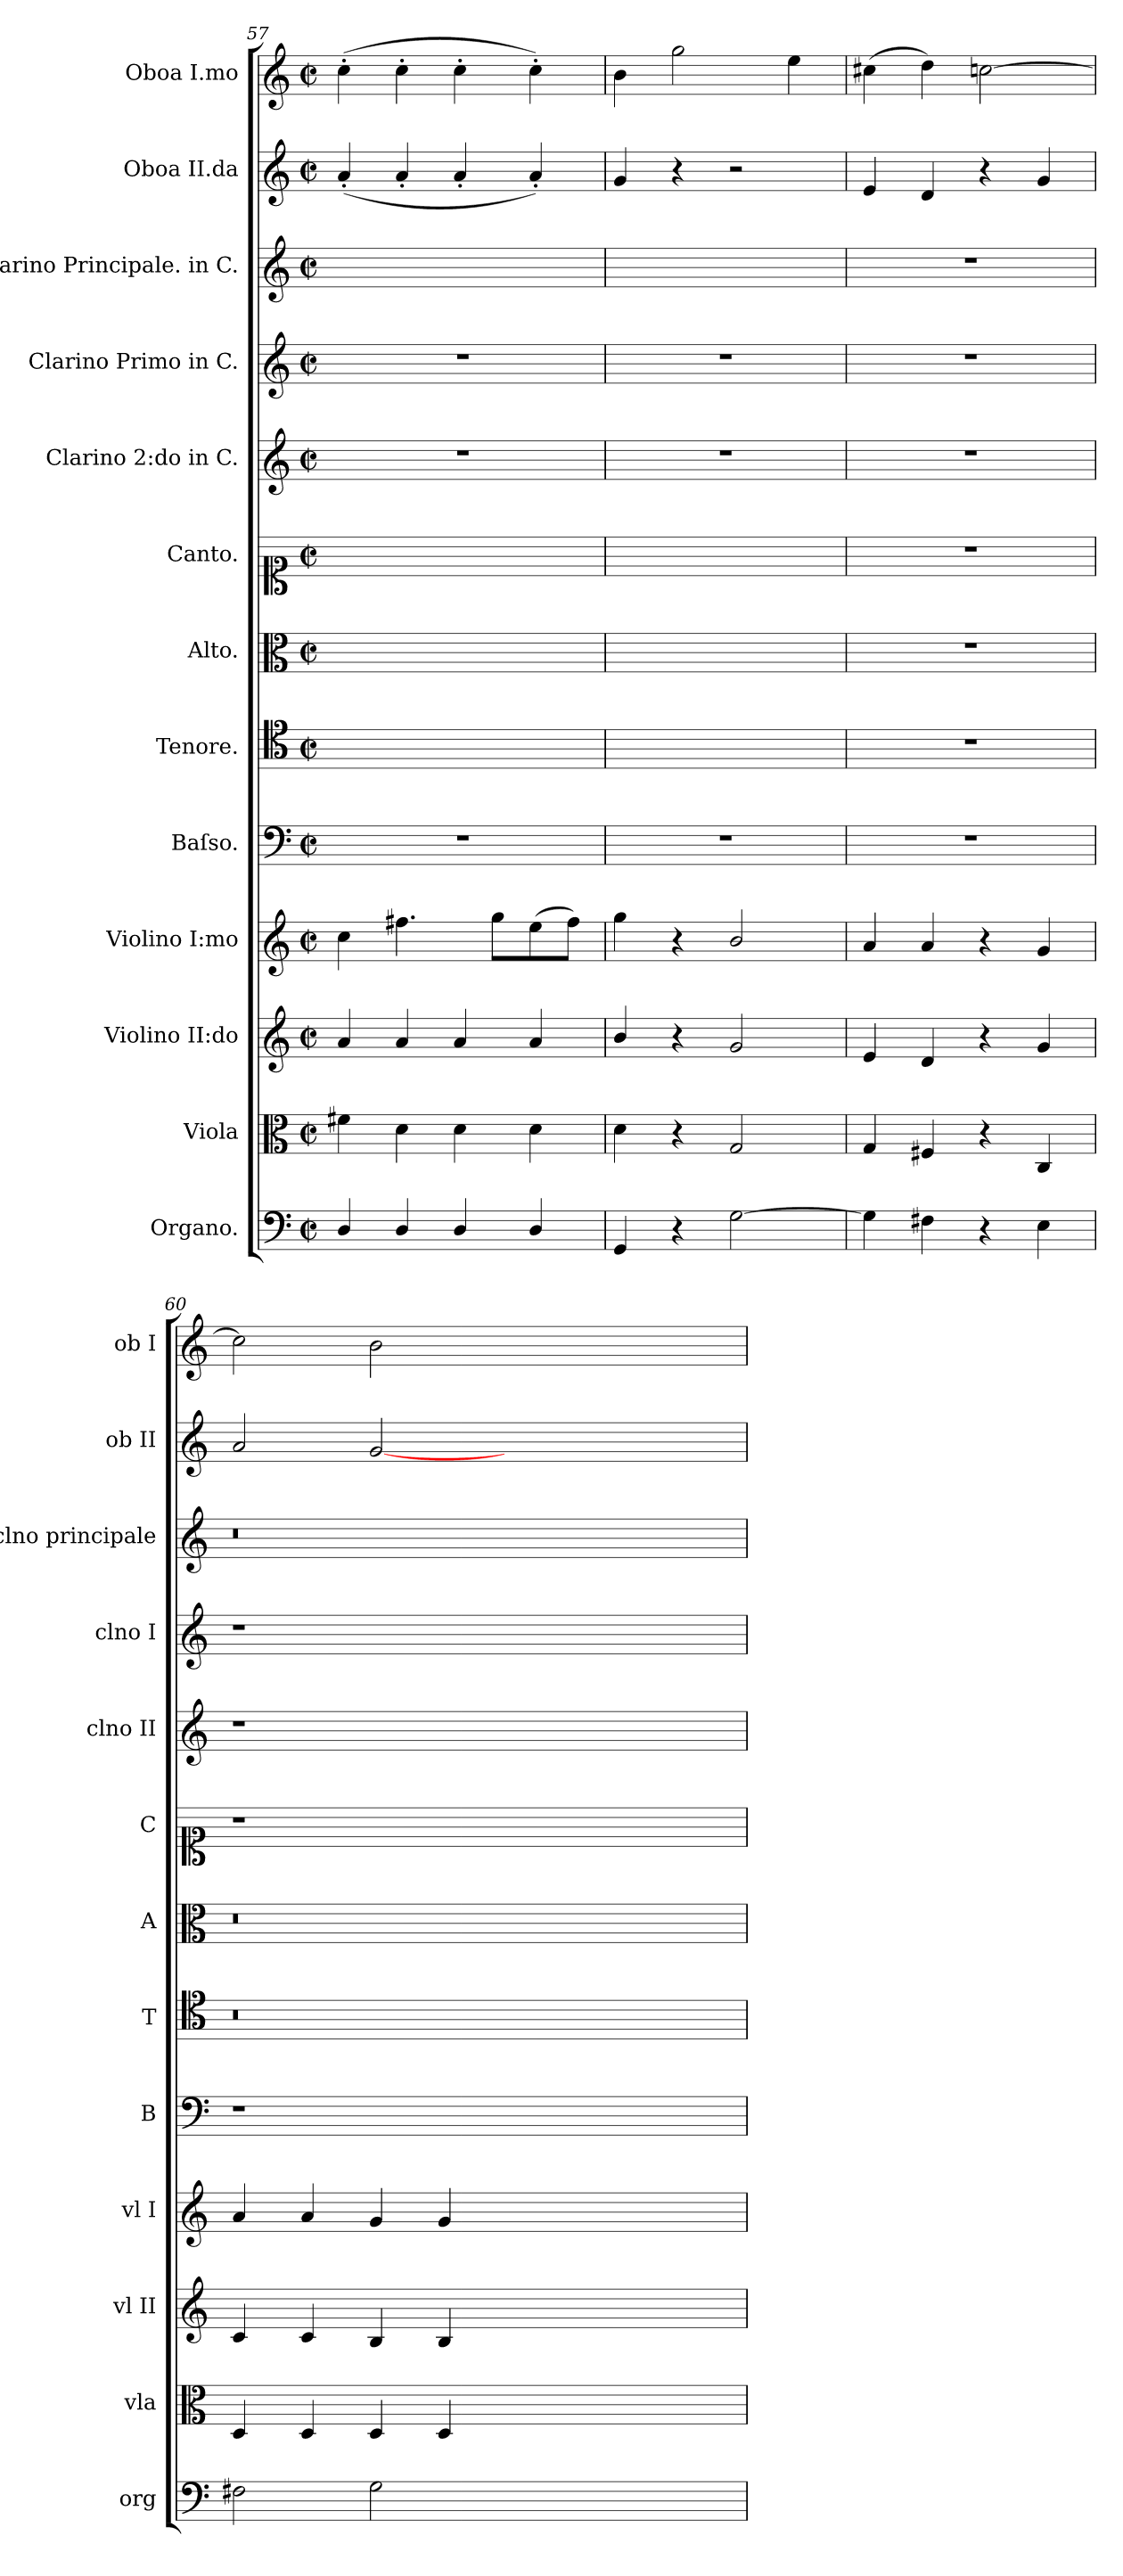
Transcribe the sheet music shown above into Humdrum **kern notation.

**kern	**kern	**kern	**kern	**kern	**kern	**kern	**kern	**kern	**kern	**kern	**kern	**kern
*part13	*part12	*part11	*part10	*part9	*part8	*part7	*part6	*part5	*part4	*part3	*part2	*part1
*staff13	*staff12	*staff11	*staff10	*staff9	*staff8	*staff7	*staff6	*staff5	*staff4	*staff3	*staff2	*staff1
*I"Organo.	*I"Viola	*I"Violino II:do	*I"Violino I:mo	*I"Baſso.	*I"Tenore.	*I"Alto.	*I"Canto.	*I"Clarino 2:do in C.	*I"Clarino Primo in C.	*I"Clarino Principale. in C.	*I"Oboa II.da	*I"Oboa I.mo
*I'org	*I'vla	*I'vl II	*I'vl I	*I'B	*I'T	*I'A	*I'C	*I'clno II	*I'clno I	*I'clno principale	*I'ob II	*I'ob I
*clefF4	*clefC3	*clefG2	*clefG2	*clefF4	*clefC4	*clefC3	*clefC1	*clefG2	*clefG2	*clefG2	*clefG2	*clefG2
*k[]	*k[]	*k[]	*k[]	*k[]	*k[]	*k[]	*k[]	*k[]	*k[]	*k[]	*k[]	*k[]
*M2/2	*M2/2	*M2/2	*M2/2	*M2/2	*M2/2	*M2/2	*M2/2	*M2/2	*M2/2	*M2/2	*M2/2	*M2/2
*met(c|)	*met(c|)	*met(c|)	*met(c|)	*met(c|)	*met(c|)	*met(c|)	*met(c|)	*met(c|)	*met(c|)	*met(c|)	*met(c|)	*met(c|)
=57	=57	=57	=57	=57	=57	=57	=57	=57	=57	=57	=57	=57
4D/	4f#X\	4a/	4cc\	1r	1ryy	1ryy	1ryy	1r	1r	1ryy	(4a'/	(4cc'\
4D/	4d\	4a/	4.ff#X\	.	.	.	.	.	.	.	4a'/	4cc'\
4D/	4d\	4a/	.	.	.	.	.	.	.	.	4a'/	4cc'\
.	.	.	8gg\L	.	.	.	.	.	.	.	.	.
4D/	4d\	4a/	(8ee\	.	.	.	.	.	.	.	4a'/)	4cc'\)
.	.	.	8ff#\J)	.	.	.	.	.	.	.	.	.
=58	=58	=58	=58	=58	=58	=58	=58	=58	=58	=58	=58	=58
4GG/	4d\	4b/	4gg\	1r	1ryy	1ryy	1ryy	1r	1r	1ryy	4g/	4b\
4r	4r	4r	4r	.	.	.	.	.	.	.	4r	2gg\
[2G\	2G/	2g/	2b/	.	.	.	.	.	.	.	2r	.
.	.	.	.	.	.	.	.	.	.	.	.	4ee\
=59	=59	=59	=59	=59	=59	=59	=59	=59	=59	=59	=59	=59
4G\]	4G/	4e/	4a/	1r	1r	1r	1r	1r	1r	1r	4e/	(4cc#X\
4F#X\	4F#X/	4d/	4a/	.	.	.	.	.	.	.	4d/	4dd\)
4r	4r	4r	4r	.	.	.	.	.	.	.	4r	[2ccn\
4E\	4C/	4g/	4g/	.	.	.	.	.	.	.	4g/	.
=60	=60	=60	=60	=60	=60	=60	=60	=60	=60	=60	=60	=60
2F#X\	4D/	4c/	4a/	1r	0.r	0.r	1r	1r	1r	0.r	2a/	2cc\]
.	4D/	4c/	4a/	.	.	.	.	.	.	.	.	.
2G\	4D/	4B/	4g/	.	.	.	.	.	.	.	[2g/	2b\
.	4D/	4B/	4g/	.	.	.	.	.	.	.	.	.
0ryy	0ryy	0ryy	0ryy	0ryy	.	.	0ryy	0ryy	0ryy	.	0ryy	0ryy
=	=	=	=	=	=	=	=	=	=	=	=	=
*-	*-	*-	*-	*-	*-	*-	*-	*-	*-	*-	*-	*-
